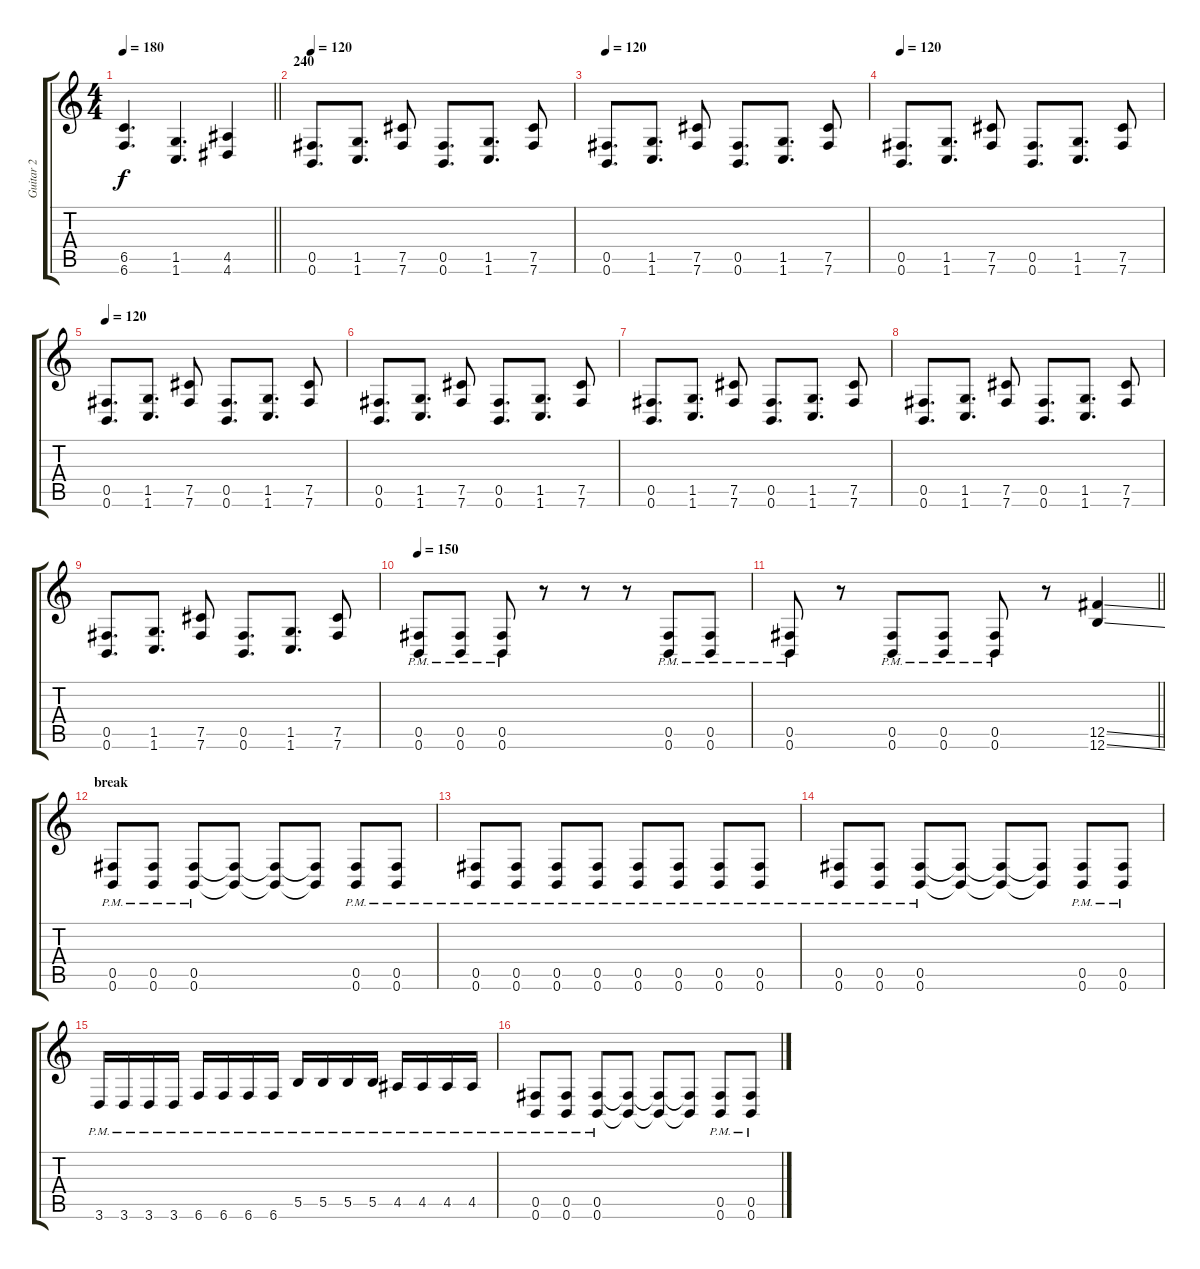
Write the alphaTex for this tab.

\track ("Guitar 2" "Guitar 2") {instrument overdrivenguitar}
\staff {score tabs}
\tuning (Db4 Ab3 E3 B2 Gb2 B1) {hide}
\ts (4 4)
\tempo 180
\clef g2
\barLineRight lightlight
\ks c
(6.5 6.6).4{d dy f} (1.5 1.6).4{d} (4.5 4.6).4 |
\section ("" "240")
\tempo 120
(0.5 0.6).8{d} (1.5 1.6).8{d} (7.5 7.6).8 (0.5 0.6).8{d} (1.5 1.6).8{d} (7.5 7.6).8 |
\tempo 120
(0.5 0.6).8{d} (1.5 1.6).8{d} (7.5 7.6).8 (0.5 0.6).8{d} (1.5 1.6).8{d} (7.5 7.6).8 |
\tempo 120
(0.5 0.6).8{d} (1.5 1.6).8{d} (7.5 7.6).8 (0.5 0.6).8{d} (1.5 1.6).8{d} (7.5 7.6).8 |
\tempo 120
(0.5 0.6).8{d} (1.5 1.6).8{d} (7.5 7.6).8 (0.5 0.6).8{d} (1.5 1.6).8{d} (7.5 7.6).8 |
(0.5 0.6).8{d} (1.5 1.6).8{d} (7.5 7.6).8 (0.5 0.6).8{d} (1.5 1.6).8{d} (7.5 7.6).8 |
(0.5 0.6).8{d} (1.5 1.6).8{d} (7.5 7.6).8 (0.5 0.6).8{d} (1.5 1.6).8{d} (7.5 7.6).8 |
(0.5 0.6).8{d} (1.5 1.6).8{d} (7.5 7.6).8 (0.5 0.6).8{d} (1.5 1.6).8{d} (7.5 7.6).8 |
(0.5 0.6).8{d} (1.5 1.6).8{d} (7.5 7.6).8 (0.5 0.6).8{d} (1.5 1.6).8{d} (7.5 7.6).8 |
\tempo 150
(0.5{pm} 0.6{pm}).8 (0.5{pm} 0.6{pm}).8 (0.5{pm} 0.6{pm}).8 r.8 r.8 r.8 (0.5{pm} 0.6{pm}).8 (0.5{pm} 0.6{pm}).8 |
\barLineRight lightlight
(0.5{pm} 0.6{pm}).8 r.8 (0.5{pm} 0.6{pm}).8 (0.5{pm} 0.6{pm}).8 (0.5{pm} 0.6{pm}).8 r.8 (12.5{ss} 12.6{ss}).4 |
\section ("" "break")
(0.5{pm} 0.6{pm}).8 (0.5{pm} 0.6{pm}).8 (0.5{pm} 0.6{pm}).8 (0.5{t} 0.6{t}).8 (0.5{t} 0.6{t}).8 (0.5{t} 0.6{t}).8 (0.5{pm} 0.6{pm}).8 (0.5{pm} 0.6{pm}).8 |
(0.5{pm} 0.6{pm}).8 (0.5{pm} 0.6{pm}).8 (0.5{pm} 0.6{pm}).8 (0.5{pm} 0.6{pm}).8 (0.5{pm} 0.6{pm}).8 (0.5{pm} 0.6{pm}).8 (0.5{pm} 0.6{pm}).8 (0.5{pm} 0.6{pm}).8 |
(0.5{pm} 0.6{pm}).8 (0.5{pm} 0.6{pm}).8 (0.5{pm} 0.6{pm}).8 (0.5{t} 0.6{t}).8 (0.5{t} 0.6{t}).8 (0.5{t} 0.6{t}).8 (0.5{pm} 0.6{pm}).8 (0.5{pm} 0.6{pm}).8 |
3.6{pm}.16 3.6{pm}.16 3.6{pm}.16 3.6{pm}.16 6.6{pm}.16 6.6{pm}.16 6.6{pm}.16 6.6{pm}.16 5.5{pm}.16 5.5{pm}.16 5.5{pm}.16 5.5{pm}.16 4.5{pm}.16 4.5{pm}.16 4.5{pm}.16 4.5{pm}.16 |
(0.5{pm} 0.6{pm}).8 (0.5{pm} 0.6{pm}).8 (0.5{pm} 0.6{pm}).8 (0.5{t} 0.6{t}).8 (0.5{t} 0.6{t}).8 (0.5{t} 0.6{t}).8 (0.5{pm} 0.6{pm}).8 (0.5{pm} 0.6{pm}).8
